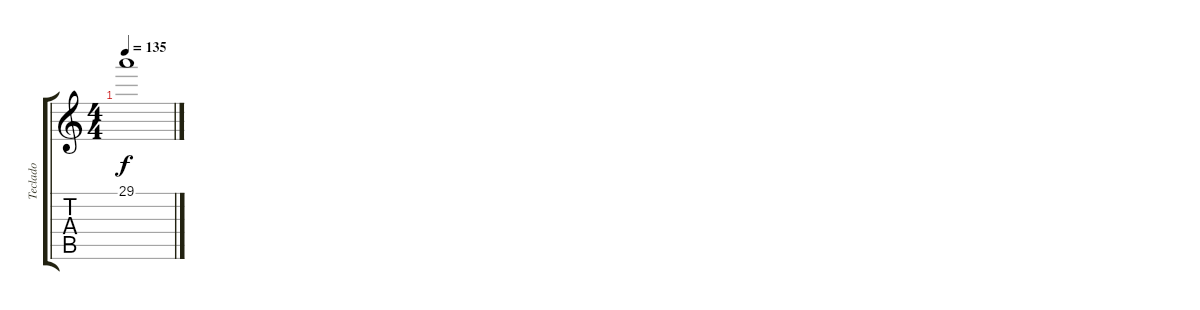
\track ("Teclado" "Teclado") {instrument stringensemble1}
\staff {score tabs}
\tuning (E4 B3 G3 D3 A2 E2) {hide}
\ts (4 4)
\tempo 135
\clef g2
\ks c
29.1.1{dy f}
